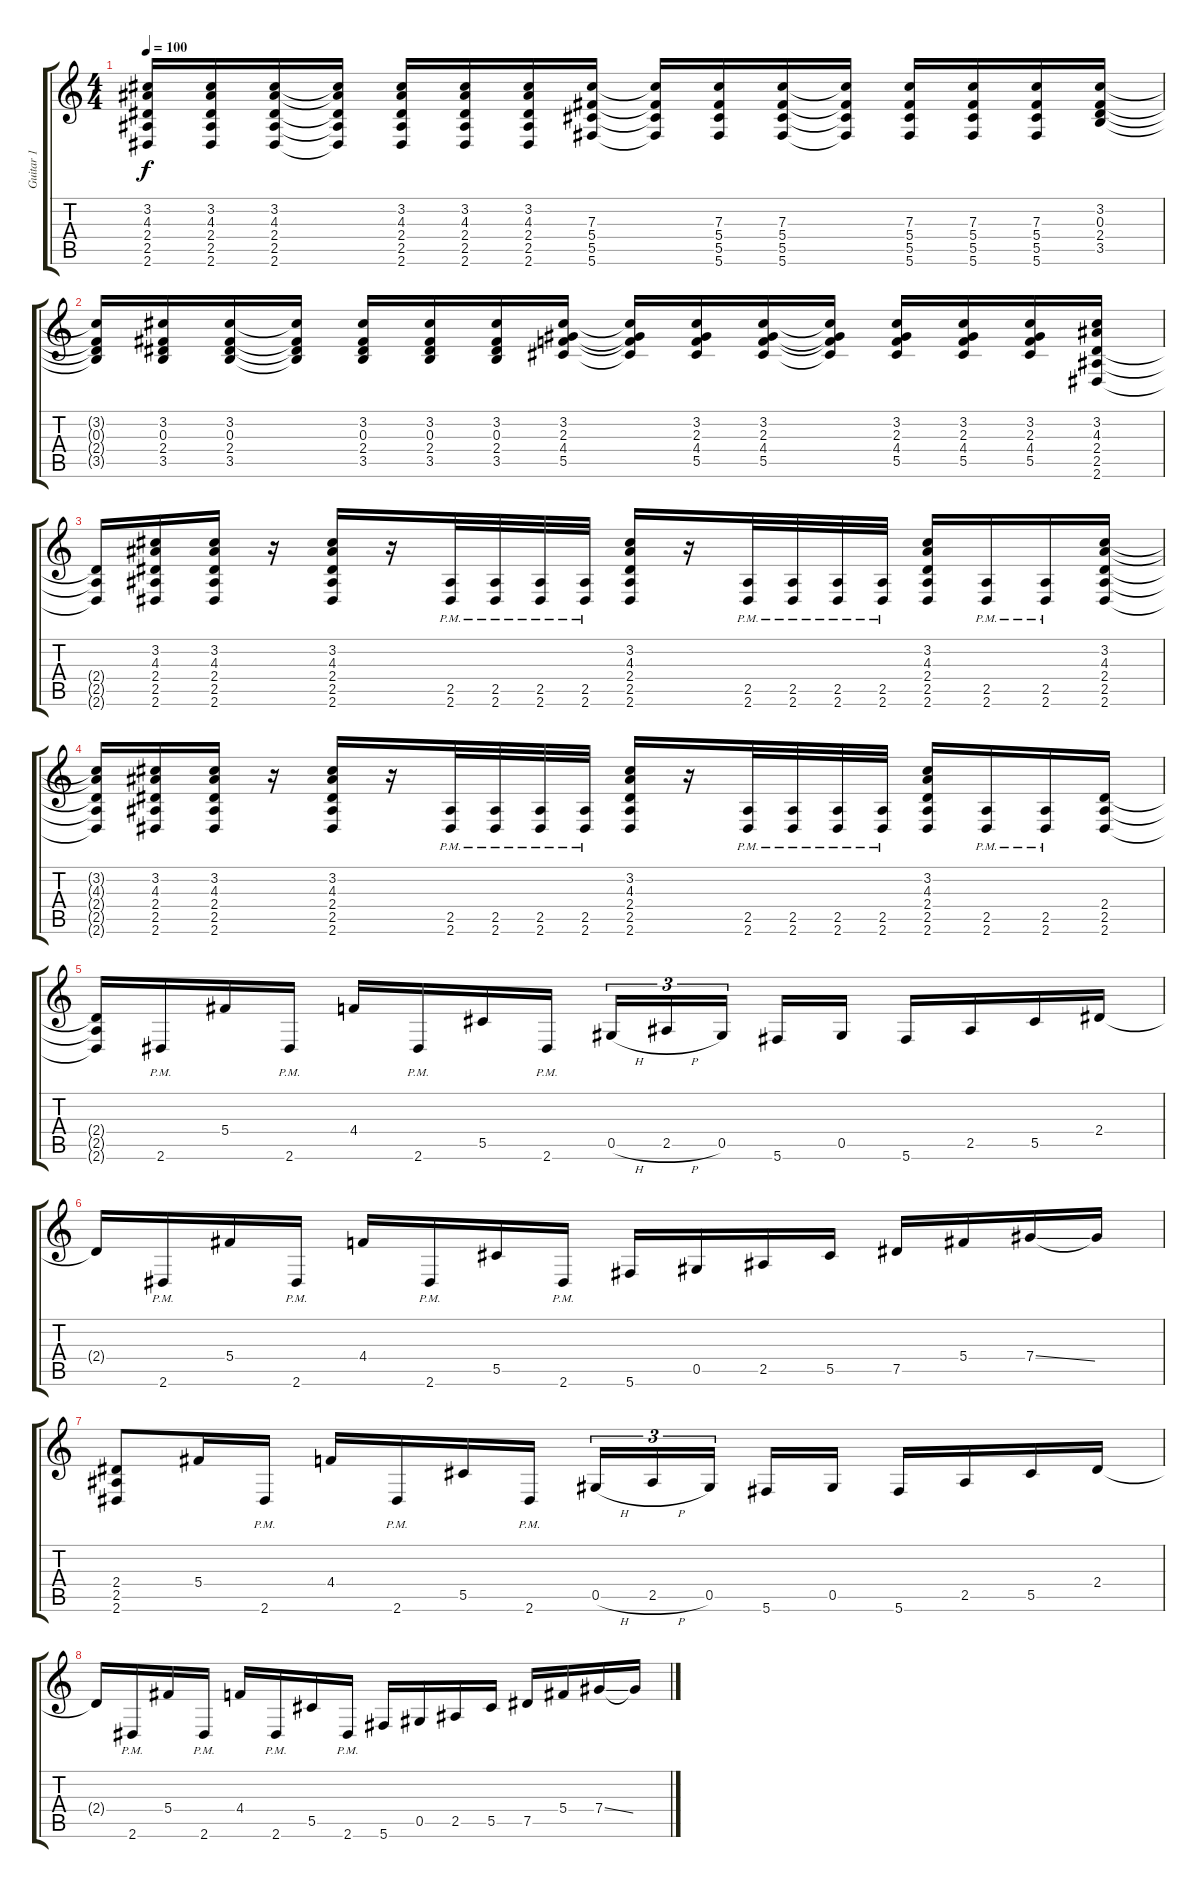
\track ("Guitar 1" "Guitar 1") {instrument overdrivenguitar}
\staff {score tabs}
\tuning (Eb4 Bb3 Gb3 Db3 Ab2 Db2) {hide}
\ts (4 4)
\tempo 100
\clef g2
\ks c
(3.2{t} 4.3{t} 2.4{t} 2.5{t} 2.6{t}).16{dy f} (3.2 4.3 2.4 2.5 2.6).16 (3.2 4.3 2.4 2.5 2.6).16 (3.2{t} 4.3{t} 2.4{t} 2.5{t} 2.6{t}).16 (3.2 4.3 2.4 2.5 2.6).16 (3.2 4.3 2.4 2.5 2.6).16 (3.2 4.3 2.4 2.5 2.6).16 (7.3 5.4 5.5 5.6).16 (7.3{t} 5.4{t} 5.5{t} 5.6{t}).16 (7.3 5.4 5.5 5.6).16 (7.3 5.4 5.5 5.6).16 (7.3{t} 5.4{t} 5.5{t} 5.6{t}).16 (7.3 5.4 5.5 5.6).16 (7.3 5.4 5.5 5.6).16 (7.3 5.4 5.5 5.6).16 (3.2 0.3 2.4 3.5).16 |
(3.2{t} 0.3{t} 2.4{t} 3.5{t}).16 (3.2 0.3 2.4 3.5).16 (3.2 0.3 2.4 3.5).16 (3.2{t} 0.3{t} 2.4{t} 3.5{t}).16 (3.2 0.3 2.4 3.5).16 (3.2 0.3 2.4 3.5).16 (3.2 0.3 2.4 3.5).16 (3.2 2.3 4.4 5.5).16 (3.2{t} 2.3{t} 4.4{t} 5.5{t}).16 (3.2 2.3 4.4 5.5).16 (3.2 2.3 4.4 5.5).16 (3.2{t} 2.3{t} 4.4{t} 5.5{t}).16 (3.2 2.3 4.4 5.5).16 (3.2 2.3 4.4 5.5).16 (3.2 2.3 4.4 5.5).16 (3.2 4.3 2.4 2.5 2.6).16 |
(2.4{t} 2.5{t} 2.6{t}).16 (3.2 4.3 2.4 2.5 2.6).16 (3.2 4.3 2.4 2.5 2.6).16 r.16 (3.2 4.3 2.4 2.5 2.6).16 r.16 (2.5{pm} 2.6{pm}).32 (2.5{pm} 2.6{pm}).32 (2.5{pm} 2.6{pm}).32 (2.5{pm} 2.6{pm}).32 (3.2 4.3 2.4 2.5 2.6).16 r.16 (2.5{pm} 2.6{pm}).32 (2.5{pm} 2.6{pm}).32 (2.5{pm} 2.6{pm}).32 (2.5{pm} 2.6{pm}).32 (3.2 4.3 2.4 2.5 2.6).16 (2.5{pm} 2.6{pm}).16 (2.5{pm} 2.6{pm}).16 (3.2 4.3 2.4 2.5 2.6).16 |
(3.2{t} 4.3{t} 2.4{t} 2.5{t} 2.6{t}).16 (3.2 4.3 2.4 2.5 2.6).16 (3.2 4.3 2.4 2.5 2.6).16 r.16 (3.2 4.3 2.4 2.5 2.6).16 r.16 (2.5{pm} 2.6{pm}).32 (2.5{pm} 2.6{pm}).32 (2.5{pm} 2.6{pm}).32 (2.5{pm} 2.6{pm}).32 (3.2 4.3 2.4 2.5 2.6).16 r.16 (2.5{pm} 2.6{pm}).32 (2.5{pm} 2.6{pm}).32 (2.5{pm} 2.6{pm}).32 (2.5{pm} 2.6{pm}).32 (3.2 4.3 2.4 2.5 2.6).16 (2.5{pm} 2.6{pm}).16 (2.5{pm} 2.6{pm}).16 (2.4 2.5 2.6).16 |
(2.4{t} 2.5{t} 2.6{t}).16 2.6{pm}.16 5.4.16 2.6{pm}.16 4.4.16 2.6{pm}.16 5.5.16 2.6{pm}.16 0.5{h}.16{tu (3 2)} 2.5{h}.16{tu (3 2)} 0.5.16{tu (3 2)} 5.6.16 0.5.16 5.6.16 2.5.16 5.5.16 2.4.16 |
2.4{t}.16 2.6{pm}.16 5.4.16 2.6{pm}.16 4.4.16 2.6{pm}.16 5.5.16 2.6{pm}.16 5.6.16 0.5.16 2.5.16 5.5.16 7.5.16 5.4.16 7.4{ss}.16 7.4{t}.16 |
(2.4 2.5 2.6).8 5.4.16 2.6{pm}.16 4.4.16 2.6{pm}.16 5.5.16 2.6{pm}.16 0.5{h}.16{tu (3 2)} 2.5{h}.16{tu (3 2)} 0.5.16{tu (3 2)} 5.6.16 0.5.16 5.6.16 2.5.16 5.5.16 2.4.16 |
2.4{t}.16 2.6{pm}.16 5.4.16 2.6{pm}.16 4.4.16 2.6{pm}.16 5.5.16 2.6{pm}.16 5.6.16 0.5.16 2.5.16 5.5.16 7.5.16 5.4.16 7.4{ss}.16 7.4{t}.16
